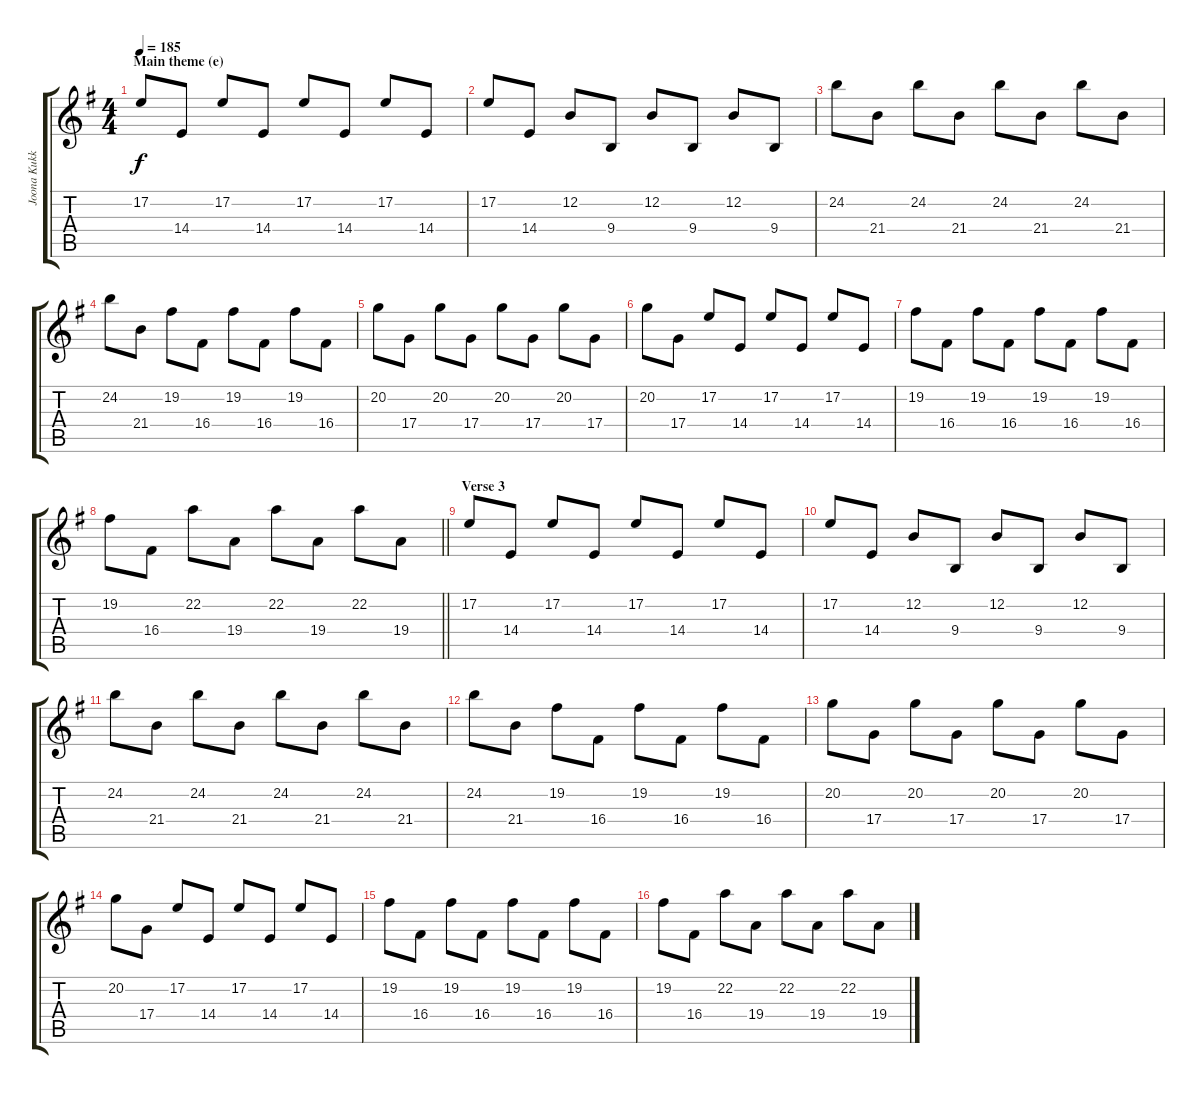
\track ("Joona Kukkola (keyboard)" "Joona Kukk") {instrument lead2sawtooth}
\staff {score tabs}
\tuning (E4 B3 G3 D3 A2 E2) {hide}
\ts (4 4)
\section ("" "Main theme (e)")
\tempo 185
\clef g2
\ks eminor
17.2.8{dy f} 14.4.8 17.2.8 14.4.8 17.2.8 14.4.8 17.2.8 14.4.8 |
17.2.8 14.4.8 12.2.8 9.4.8 12.2.8 9.4.8 12.2.8 9.4.8 |
24.2.8 21.4.8 24.2.8 21.4.8 24.2.8 21.4.8 24.2.8 21.4.8 |
24.2.8 21.4.8 19.2.8 16.4.8 19.2.8 16.4.8 19.2.8 16.4.8 |
20.2.8 17.4.8 20.2.8 17.4.8 20.2.8 17.4.8 20.2.8 17.4.8 |
20.2.8 17.4.8 17.2.8 14.4.8 17.2.8 14.4.8 17.2.8 14.4.8 |
19.2.8 16.4.8 19.2.8 16.4.8 19.2.8 16.4.8 19.2.8 16.4.8 |
\barLineRight lightlight
19.2.8 16.4.8 22.2.8 19.4.8 22.2.8 19.4.8 22.2.8 19.4.8 |
\section ("" "Verse 3")
17.2.8 14.4.8 17.2.8 14.4.8 17.2.8 14.4.8 17.2.8 14.4.8 |
17.2.8 14.4.8 12.2.8 9.4.8 12.2.8 9.4.8 12.2.8 9.4.8 |
24.2.8 21.4.8 24.2.8 21.4.8 24.2.8 21.4.8 24.2.8 21.4.8 |
24.2.8 21.4.8 19.2.8 16.4.8 19.2.8 16.4.8 19.2.8 16.4.8 |
20.2.8 17.4.8 20.2.8 17.4.8 20.2.8 17.4.8 20.2.8 17.4.8 |
20.2.8 17.4.8 17.2.8 14.4.8 17.2.8 14.4.8 17.2.8 14.4.8 |
19.2.8 16.4.8 19.2.8 16.4.8 19.2.8 16.4.8 19.2.8 16.4.8 |
19.2.8 16.4.8 22.2.8 19.4.8 22.2.8 19.4.8 22.2.8 19.4.8
